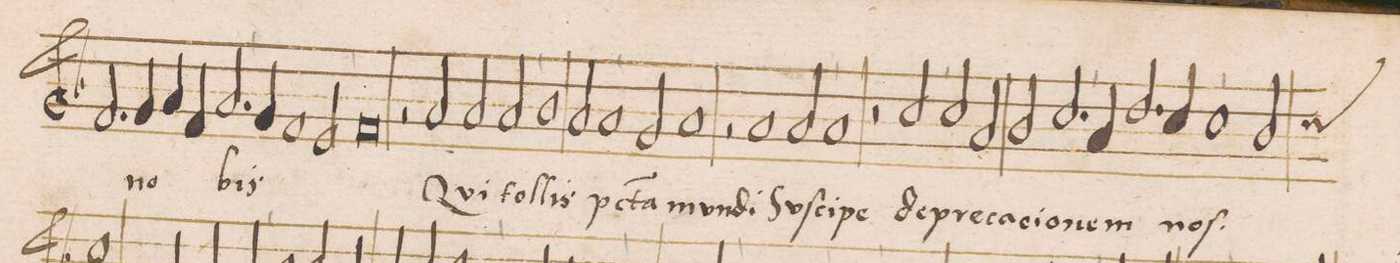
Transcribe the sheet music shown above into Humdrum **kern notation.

**kern	**text
*I"DISCANTVS	*
*clefG2	*
*k[b-]	*
*met(c|)	*
*M2/1	*
2.f/	no-
4g/	.
4a/	.
4f/	.
2.a/,<	-bis
=53-	=53-
4g/	.
1f	.
2e/,<	.
=54-	=54-
0f	.
=55-	=55-
2r	.
2a/	Qvi
2a/	tol-
2a/,<	-lis
=56-	=56-
1b-	p(ec)-
2a/	-c(a)-
1a/,<	-ta
=57-	=57-
2g/	mun-
1a	-di
=58-	=58-
2r	.
1a	Suſ-
2a/,<	-ci-
=59-	=59-
1a	-pe
2r	.
2cc/	de-
=60-	=60-
2cc/	-pre-
2a/	-ca-
2b-/	-ci-
2.cc/,<	-o-
=61-	=61-
4a/	-nem
2.dd/	noſ-
4cc/	.
1cc\,<	.
=62-	=62-
*custos:cc	*
2b-/	.
*-	*-
